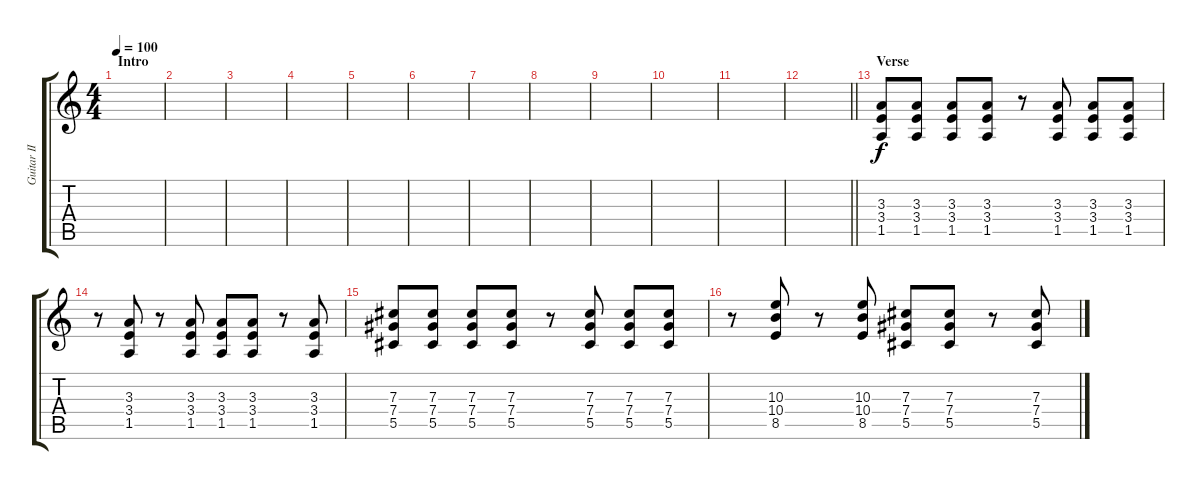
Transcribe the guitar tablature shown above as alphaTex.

\track ("Guitar II (Richard Fortus)" "Guitar II ") {instrument distortionguitar}
\staff {score tabs}
\tuning (Eb4 Bb3 Gb3 Db3 Ab2 Eb2) {hide}
\ts (4 4)
\section ("" "Intro")
\tempo 100
\clef g2
\ks c
|
|
|
|
|
|
|
|
|
|
|
\barLineRight lightlight
|
\section ("" "Verse")
(3.3 3.4 1.5).8 (3.3 3.4 1.5).8 (3.3 3.4 1.5).8 (3.3 3.4 1.5).8 r.8 (3.3 3.4 1.5).8 (3.3 3.4 1.5).8 (3.3 3.4 1.5).8 |
r.8 (3.3 3.4 1.5).8 r.8 (3.3 3.4 1.5).8 (3.3 3.4 1.5).8 (3.3 3.4 1.5).8 r.8 (3.3 3.4 1.5).8 |
(7.3 7.4 5.5).8 (7.3 7.4 5.5).8 (7.3 7.4 5.5).8 (7.3 7.4 5.5).8 r.8 (7.3 7.4 5.5).8 (7.3 7.4 5.5).8 (7.3 7.4 5.5).8 |
r.8 (10.3 10.4 8.5).8 r.8 (10.3 10.4 8.5).8 (7.3 7.4 5.5).8 (7.3 7.4 5.5).8 r.8 (7.3 7.4 5.5).8
